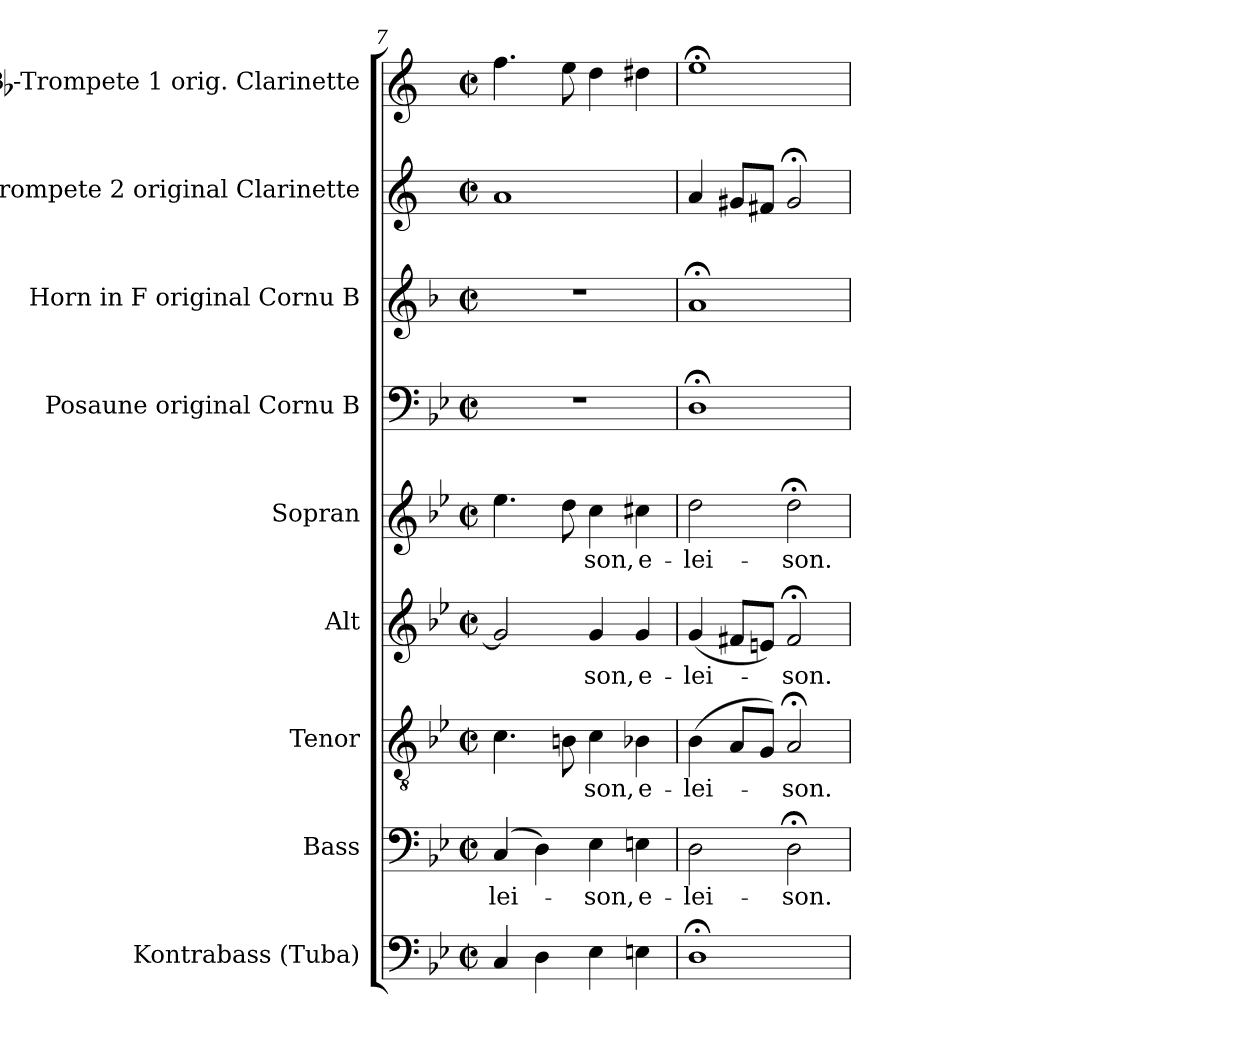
**kern	**kern	**text	**kern	**text	**kern	**text	**kern	**text	**kern	**kern	**kern	**kern
*part9	*part8	*part8	*part7	*part7	*part6	*part6	*part5	*part5	*part4	*part3	*part2	*part1
*staff9	*staff8	*staff8	*staff7	*staff7	*staff6	*staff6	*staff5	*staff5	*staff4	*staff3	*staff2	*staff1
*I"Kontrabass (Tuba)	*I"Bass	*	*I"Tenor	*	*I"Alt	*	*I"Sopran	*	*I"Posaune original Cornu B	*I"Horn in F original Cornu B	*I"Bb-Trompete 2 original Clarinette	*I"Bb-Trompete 1 orig. Clarinette
*I'Kb.	*I'B.	*	*I'T.	*	*I'A.	*	*I'S.	*	*I'Pos.	*I'Hrn.	*I'Bb Trp. 2	*I'Bb Trp. 1
*clefF4	*clefF4	*	*clefGv2	*	*clefG2	*	*clefG2	*	*clefF4	*clefG2	*clefG2	*clefG2
*ITrd7c12	*	*	*	*	*	*	*	*	*	*ITrd4c7	*ITrd1c2	*ITrd1c2
*k[b-e-]	*k[b-e-]	*	*k[b-e-]	*	*k[b-e-]	*	*k[b-e-]	*	*k[b-e-]	*k[b-e-]	*k[b-e-]	*k[b-e-]
*B-:	*B-:	*	*B-:	*	*B-:	*	*B-:	*	*B-:	*B-:	*B-:	*B-:
*M2/2	*M2/2	*	*M2/2	*	*M2/2	*	*M2/2	*	*M2/2	*M2/2	*M2/2	*M2/2
*met(c|)	*met(c|)	*	*met(c|)	*	*met(c|)	*	*met(c|)	*	*met(c|)	*met(c|)	*met(c|)	*met(c|)
=7	=7	=7	=7	=7	=7	=7	=7	=7	=7	=7	=7	=7
!	!	!LO:LY:b	!	!	!	!	!	!	!	!	!	!
4CC/	(4C/	-lei-	4.c\	.	2g/]	.	4.ee-\	.	1r	1r	1g	4.ee-\
4DD\	4D\)	.	.	.	.	.	.	.	.	.	.	.
.	.	.	8Bn\	.	.	.	8dd\	.	.	.	.	8dd\
!	!	!LO:LY:b	!	!LO:LY:b	!	!LO:LY:b	!	!LO:LY:b	!	!	!	!
4EE-\	4E-\	-son,	4c\	-son,	4g/	-son,	4cc\	-son,	.	.	.	4cc\
!	!	!LO:LY:b	!	!LO:LY:b	!	!LO:LY:b	!	!LO:LY:b	!	!	!	!
4EEn\	4En\	e-	4B-X\	e-	4g/	e-	4cc#X\	e-	.	.	.	4cc#X\
=8	=8	=8	=8	=8	=8	=8	=8	=8	=8	=8	=8	=8
!	!	!LO:LY:b	!	!LO:LY:b	!	!LO:LY:b	!	!LO:LY:b	!	!	!	!
1DD;<	2D\	-lei-	(<4B-\	-lei-	(<4g/	-lei-	2dd\	-lei-	1D;<	1d;	4g/	1dd;<
.	.	.	8A/L	.	8f#X/L	.	.	.	.	.	8f#X/L	.
.	.	.	8G/J)	.	8en/J)	.	.	.	.	.	8en/J	.
!	!	!LO:LY:b	!	!LO:LY:b	!	!LO:LY:b	!	!LO:LY:b	!	!	!	!
.	2D;<\	-son.	2A;</	-son.	2f#;</	-son.	2dd;<\	-son.	.	.	2f#;/	.
=	=	=	=	=	=	=	=	=	=	=	=	=
*-	*-	*-	*-	*-	*-	*-	*-	*-	*-	*-	*-	*-
